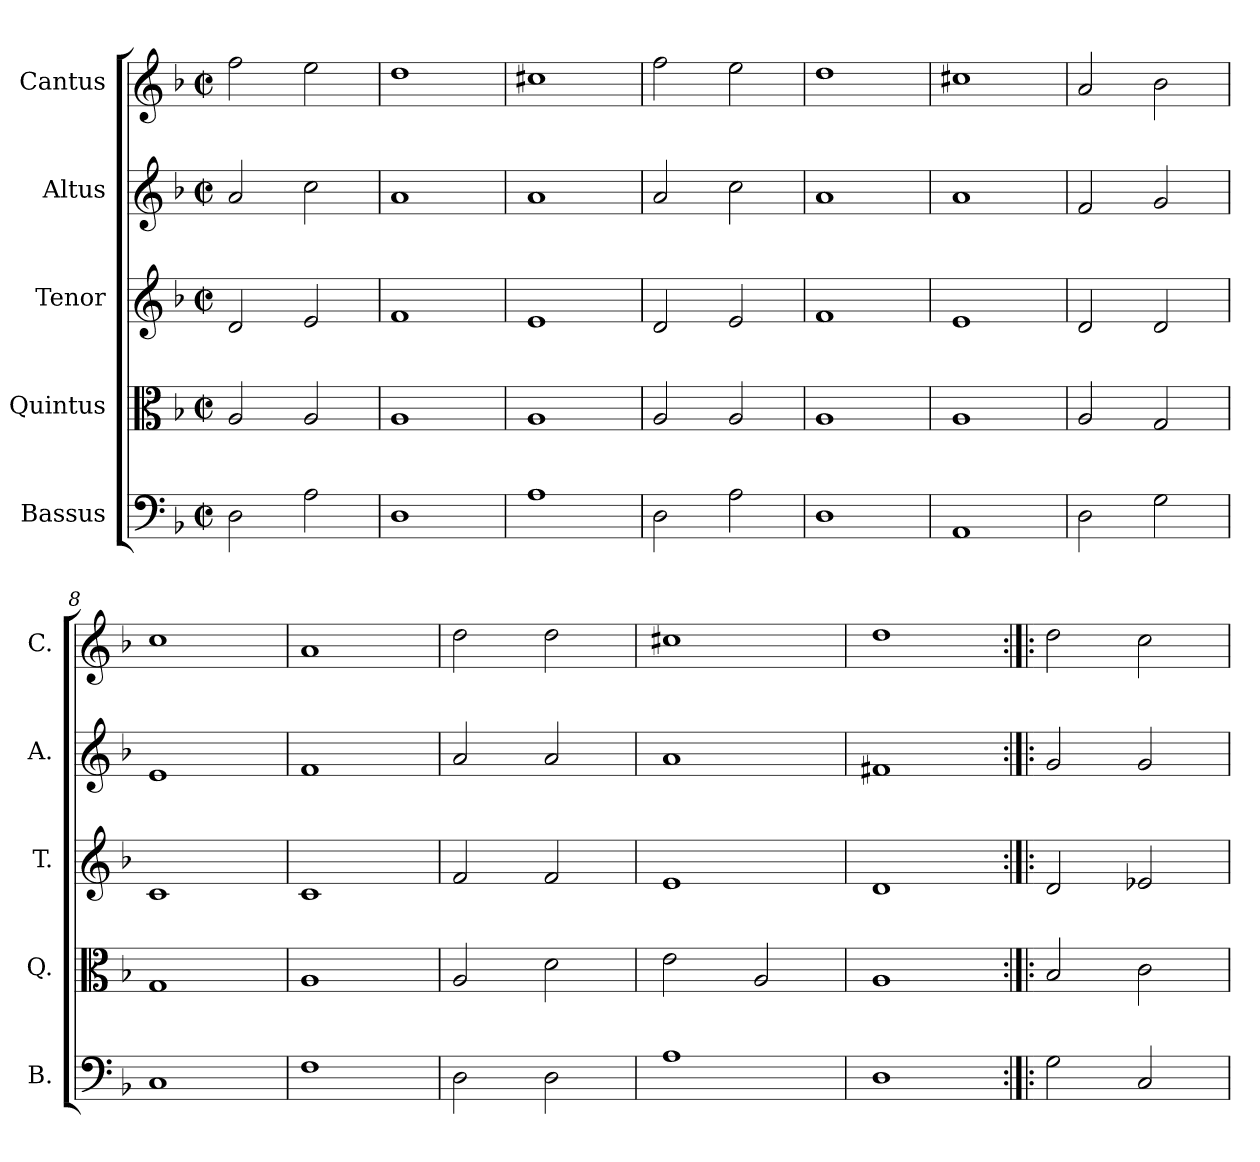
**kern	**kern	**kern	**kern	**kern
*part5	*part4	*part3	*part2	*part1
*staff5	*staff4	*staff3	*staff2	*staff1
*I"Bassus	*I"Quintus	*I"Tenor	*I"Altus	*I"Cantus
*I'B.	*I'Q.	*I'T.	*I'A.	*I'C.
*clefF4	*clefC3	*clefG2	*clefG2	*clefG2
*k[b-]	*k[b-]	*k[b-]	*k[b-]	*k[b-]
*F:	*F:	*F:	*F:	*F:
*M2/2	*M2/2	*M2/2	*M2/2	*M2/2
*met(c|)	*met(c|)	*met(c|)	*met(c|)	*met(c|)
=1	=1	=1	=1	=1
2D\	2A/	2d/	2a/	2ff\
2A\	2A/	2e/	2cc\	2ee\
=2	=2	=2	=2	=2
1D	1A	1f	1a	1dd
=3	=3	=3	=3	=3
1A	1A	1e	1a	1cc#X
=4	=4	=4	=4	=4
2D\	2A/	2d/	2a/	2ff\
2A\	2A/	2e/	2cc\	2ee\
=5	=5	=5	=5	=5
1D	1A	1f	1a	1dd
=6	=6	=6	=6	=6
1AA	1A	1e	1a	1cc#X
=7	=7	=7	=7	=7
2D\	2A/	2d/	2f/	2a/
2G\	2G/	2d/	2g/	2b-\
=8	=8	=8	=8	=8
1C	1G	1c	1e	1cc
!!LO:LB:g=z
=9	=9	=9	=9	=9
1F	1A	1c	1f	1a
=10	=10	=10	=10	=10
2D\	2A/	2f/	2a/	2dd\
2D\	2d\	2f/	2a/	2dd\
=11	=11	=11	=11	=11
1A	2e\	1e	1a	1cc#X
.	2A/	.	.	.
=12	=12	=12	=12	=12
1D	1A	1d	1f#X	1dd
=13:|!|:	=13:|!|:	=13:|!|:	=13:|!|:	=13:|!|:
2G\	2B-/	2d/	2g/	2dd\
2C/	2c\	2e-X/	2g/	2cc\
=	=	=	=	=
*-	*-	*-	*-	*-
